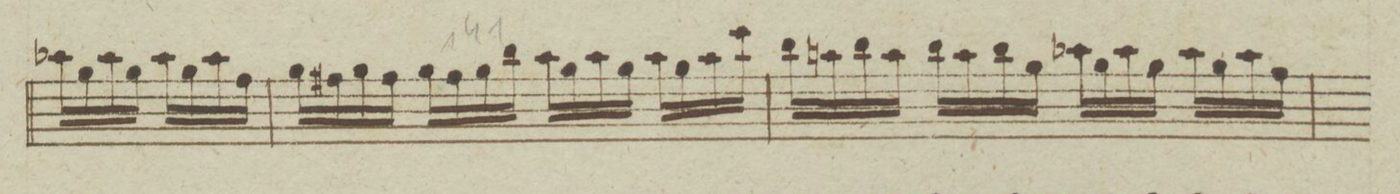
**kern	**dynam
*I"Violino Primo.	*
*clefG2	*
*k[b-e-a-]	*
*met(c)	*
*M4/4	*
16aa-X\LL	.
16gg\	.
16aa-\	.
16gg\JJ	.
16aa-\LL	.
16gg\	.
16aa-\	.
16ff\JJ	.
=137	=137
16gg\LL	.
16ff#X\	.
16gg\	.
16ff#\JJ	.
16gg\LL	.
16ff#\	.
16gg\	.
16bb-\JJ	.
16aa-\LL	.
16gg\	.
16aa-\	.
16gg\JJ	.
16aa-\LL	.
16gg\	.
16aa-\	.
16ccc\JJ	.
=138	=138
16bb-\LL	.
16aan\	.
16bb-\	.
16aa\JJ	.
16bb-\LL	.
16aa\	.
16bb-\	.
16gg\JJ	.
16aa-X\LL	.
16gg\	.
16aa-\	.
16gg\JJ	.
16aa-\LL	.
16gg\	.
16aa-\	.
16ff\JJ	.
=139	=139
*-	*-
